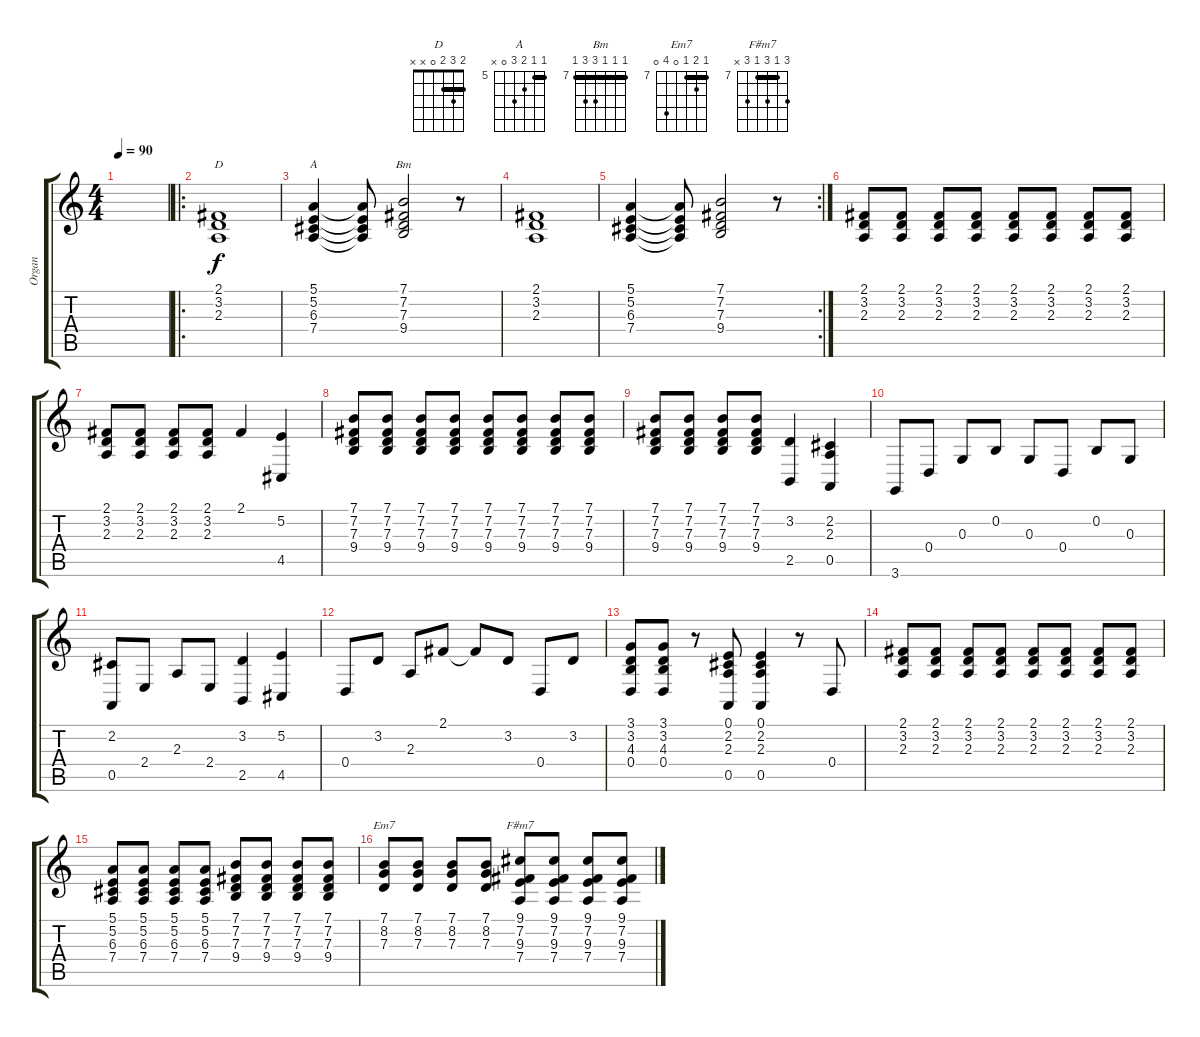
\track ("Organ" "Organ") {instrument drawbarorgan}
\staff {score tabs}
\tuning (E4 B3 G3 D3 A2 E2) {hide}
\chord ("D" 2 3 2 0 x x) {barre 2}
\chord ("A" 5 5 6 7 0 x) {firstfret 5 barre 5}
\chord ("Bm" 7 7 7 9 9 7) {firstfret 7 barre 7}
\chord ("Em7" 7 8 7 0 10 0) {firstfret 7 barre 7}
\chord ("F#m7" 9 7 9 7 9 x) {firstfret 7 barre 7}
\ts (4 4)
\tempo 90
\clef g2
\ks c
|
\ro
(2.1 3.2 2.3).1{ch "D"} |
(5.1 5.2 6.3 7.4).4{ch "A"} (5.1{t} 5.2{t} 6.3{t} 7.4{t}).8 (7.1 7.2 7.3 9.4).2{ch "Bm"} r.8 |
(2.1 3.2 2.3).1 |
\rc 2
(5.1 5.2 6.3 7.4).4 (5.1{t} 5.2{t} 6.3{t} 7.4{t}).8 (7.1 7.2 7.3 9.4).2 r.8 |
(2.1 3.2 2.3).8 (2.1 3.2 2.3).8 (2.1 3.2 2.3).8 (2.1 3.2 2.3).8 (2.1 3.2 2.3).8 (2.1 3.2 2.3).8 (2.1 3.2 2.3).8 (2.1 3.2 2.3).8 |
(2.1 3.2 2.3).8 (2.1 3.2 2.3).8 (2.1 3.2 2.3).8 (2.1 3.2 2.3).8 2.1.4 (5.2 4.5).4 |
(7.1 7.2 7.3 9.4).8 (7.1 7.2 7.3 9.4).8 (7.1 7.2 7.3 9.4).8 (7.1 7.2 7.3 9.4).8 (7.1 7.2 7.3 9.4).8 (7.1 7.2 7.3 9.4).8 (7.1 7.2 7.3 9.4).8 (7.1 7.2 7.3 9.4).8 |
(7.1 7.2 7.3 9.4).8 (7.1 7.2 7.3 9.4).8 (7.1 7.2 7.3 9.4).8 (7.1 7.2 7.3 9.4).8 (3.2 2.5).4 (2.2 2.3 0.5).4 |
3.6.8 0.4.8 0.3.8 0.2.8 0.3.8 0.4.8 0.2.8 0.3.8 |
(2.2 0.5).8 2.4.8 2.3.8 2.4.8 (3.2 2.5).4 (5.2 4.5).4 |
0.4.8 3.2.8 2.3.8 2.1.8 2.1{t}.8 3.2.8 0.4.8 3.2.8 |
(3.1 3.2 4.3 0.4).8 (3.1 3.2 4.3 0.4).8 r.8 (0.1 2.2 2.3 0.5).8 (0.1 2.2 2.3 0.5).4 r.8 0.4.8 |
(2.1 3.2 2.3).8 (2.1 3.2 2.3).8 (2.1 3.2 2.3).8 (2.1 3.2 2.3).8 (2.1 3.2 2.3).8 (2.1 3.2 2.3).8 (2.1 3.2 2.3).8 (2.1 3.2 2.3).8 |
(5.1 5.2 6.3 7.4).8 (5.1 5.2 6.3 7.4).8 (5.1 5.2 6.3 7.4).8 (5.1 5.2 6.3 7.4).8 (7.1 7.2 7.3 9.4).8 (7.1 7.2 7.3 9.4).8 (7.1 7.2 7.3 9.4).8 (7.1 7.2 7.3 9.4).8 |
(7.1 8.2 7.3).8{ch "Em7"} (7.1 8.2 7.3).8 (7.1 8.2 7.3).8 (7.1 8.2 7.3).8 (9.1 7.2 9.3 7.4).8{ch "F#m7"} (9.1 7.2 9.3 7.4).8 (9.1 7.2 9.3 7.4).8 (9.1 7.2 9.3 7.4).8
